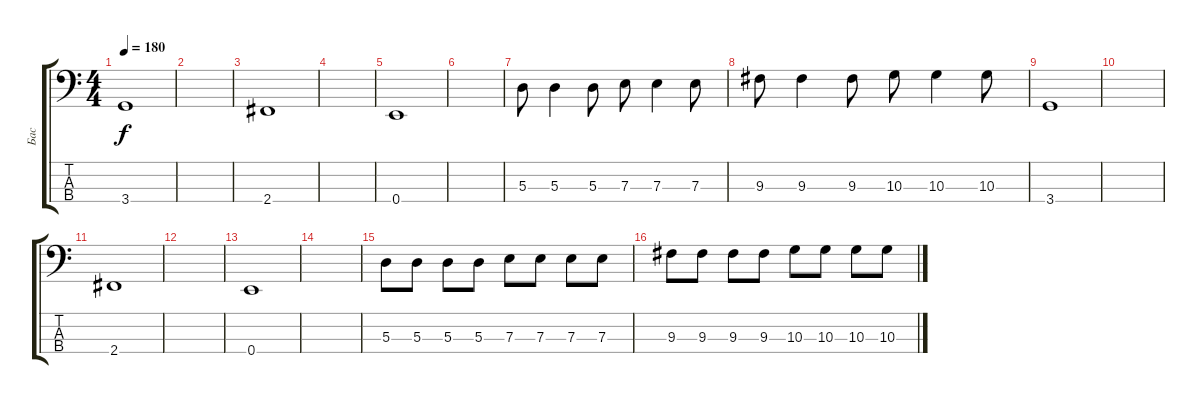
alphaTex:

\track ("Бас" "Бас") {instrument electricbasspick}
\staff {score tabs}
\tuning (G2 D2 A1 E1) {hide}
\ts (4 4)
\tempo 180
\clef f4
\ks c
3.4.1{dy f} |
|
2.4.1 |
|
0.4.1 |
|
5.3.8 5.3.4 5.3.8 7.3.8 7.3.4 7.3.8 |
9.3.8 9.3.4 9.3.8 10.3.8 10.3.4 10.3.8 |
3.4.1 |
|
2.4.1 |
|
0.4.1 |
|
5.3.8 5.3.8 5.3.8 5.3.8 7.3.8 7.3.8 7.3.8 7.3.8 |
9.3.8 9.3.8 9.3.8 9.3.8 10.3.8 10.3.8 10.3.8 10.3.8
